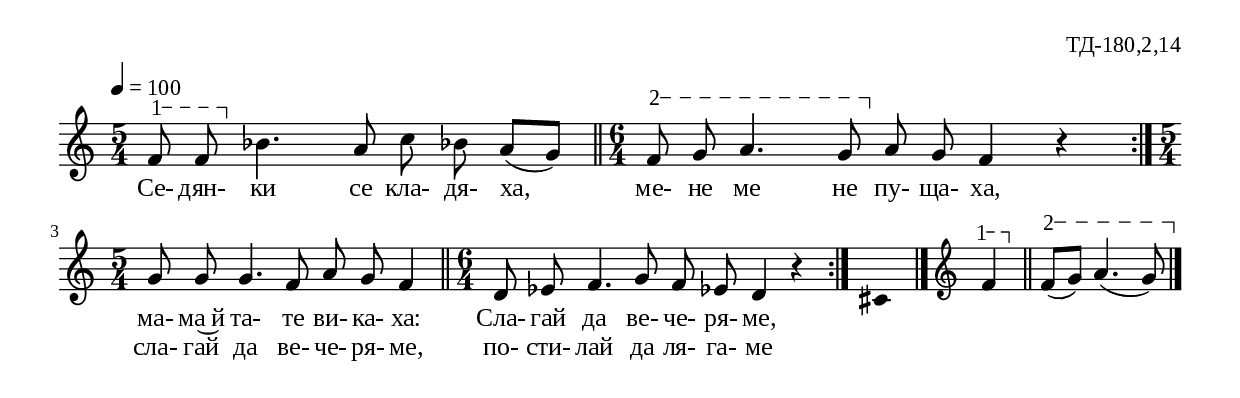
%{
td_180_2_14
%}

\include "td-preamble.ly"

\score {
\relative c' {
\tempo 4 = 100
%\cadenzaOn
\time 5/4
\varA
f8\startTextSpan f\stopTextSpan\noBeam 
bes4. a8 c\noBeam bes! a[( g]) 
\bar "||"
\time 6/4
\varB
f8\startTextSpan g\noBeam a4. g8\stopTextSpan 
a\noBeam g f4 r
\bar ":|"
\break
\time 5/4 g8 g\noBeam g4. f8 a\noBeam g f4 
\bar "||"
\time 6/4
d8 ees\noBeam f4. g8 f\noBeam ees! d4 r
 \bar ":|"
%\cadenzaOn 
\set Score.measureLength = #(ly:make-moment 2 4) 
s4 \fixB cis \fixC 
 \bar "|."
\set Score.measureLength = #(ly:make-moment 1 16)  
s16 \bar ""  
\set Score.measureLength = #(ly:make-moment 5 16)  
 \clef treble
\varA
s16\startTextSpan f4\stopTextSpan \bar "||"
\set Score.measureLength = #(ly:make-moment 3 4)  
\varB
f8\startTextSpan[( g]) a4.( g8\stopTextSpan)
 \bar "|." 
}
\addlyrics { Се- дян- ки се кла- дя- ха, ме- не ме не пу- ща- ха, 
ма- ма~й та- те ви- ка- ха: Сла- гай да ве- че- ря- ме, }
\addlyrics { " " " " " " " " " " " " " " " " " " " " " " " " " " " " 
сла- гай да ве- че- ря- ме, по- сти- лай да ля- га- ме }
%
\layout {
%   \context { 
%	    \Staff \remove "Time_signature_engraver" } 
  indent = #0
  line-width = 190\mm
  ragged-right=##f
}
%
\midi { 
	\context {
		\Score tempoWholesPerMinute = #(ly:make-moment 100 4)
		}
	}
}
%
\header{
  opus = "ТД-180,2,14"
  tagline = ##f
}


